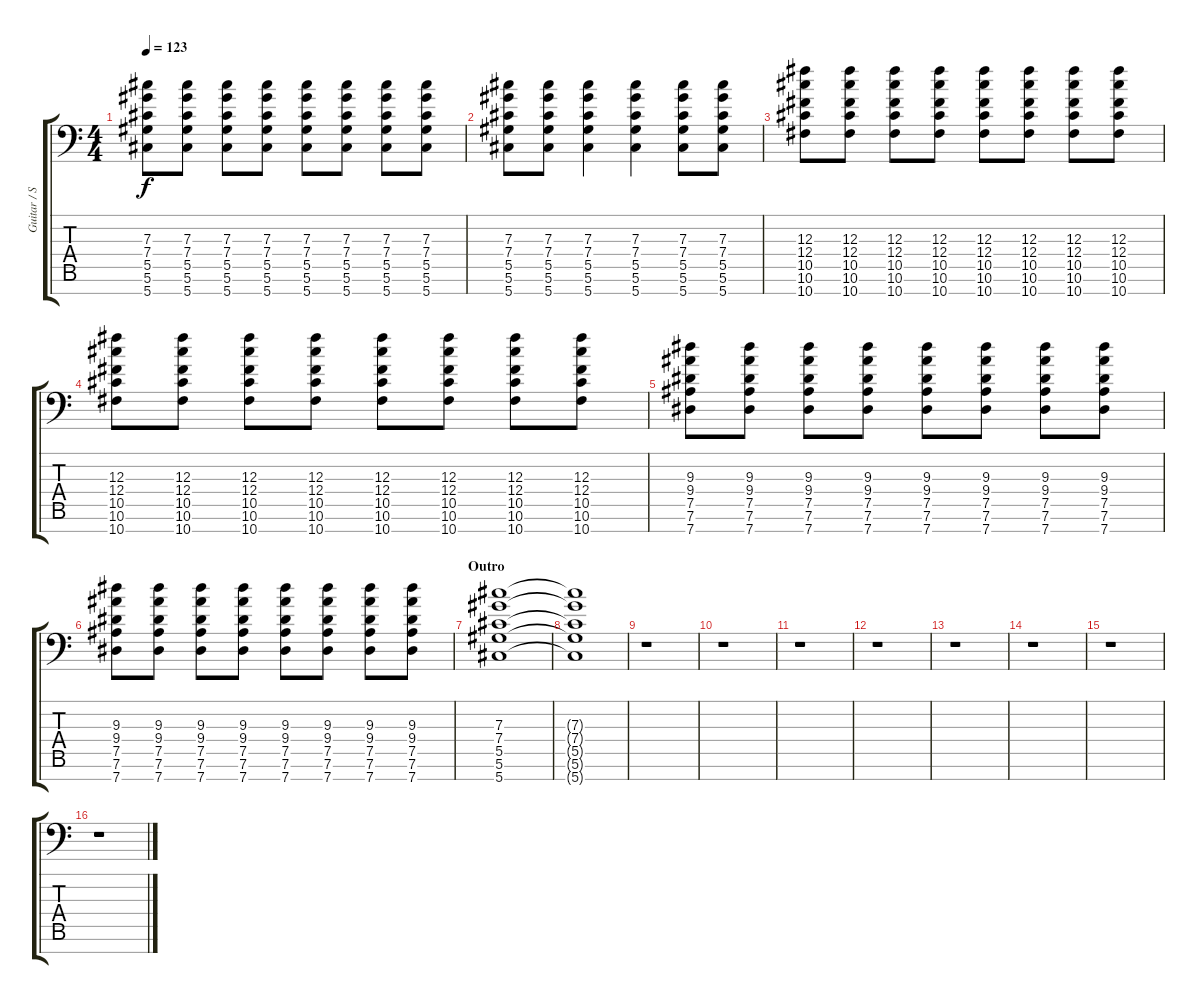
\track ("Guitar / Stephen Carpenter" "Guitar / S") {instrument overdrivenguitar}
\staff {score tabs}
\tuning (Eb4 Bb3 Gb3 Db3 Ab2 Eb2 Ab1) {hide}
\ts (4 4)
\tempo 123
\clef f4
\ks c
(7.3 7.4 5.5 5.6 5.7).8{dy f} (7.3 7.4 5.5 5.6 5.7).8 (7.3 7.4 5.5 5.6 5.7).8 (7.3 7.4 5.5 5.6 5.7).8 (7.3 7.4 5.5 5.6 5.7).8 (7.3 7.4 5.5 5.6 5.7).8 (7.3 7.4 5.5 5.6 5.7).8 (7.3 7.4 5.5 5.6 5.7).8 |
(7.3 7.4 5.5 5.6 5.7).8 (7.3 7.4 5.5 5.6 5.7).8 (7.3 7.4 5.5 5.6 5.7).4 (7.3 7.4 5.5 5.6 5.7).4 (7.3 7.4 5.5 5.6 5.7).8 (7.3 7.4 5.5 5.6 5.7).8 |
(12.3 12.4 10.5 10.6 10.7).8 (12.3 12.4 10.5 10.6 10.7).8 (12.3 12.4 10.5 10.6 10.7).8 (12.3 12.4 10.5 10.6 10.7).8 (12.3 12.4 10.5 10.6 10.7).8 (12.3 12.4 10.5 10.6 10.7).8 (12.3 12.4 10.5 10.6 10.7).8 (12.3 12.4 10.5 10.6 10.7).8 |
(12.3 12.4 10.5 10.6 10.7).8 (12.3 12.4 10.5 10.6 10.7).8 (12.3 12.4 10.5 10.6 10.7).8 (12.3 12.4 10.5 10.6 10.7).8 (12.3 12.4 10.5 10.6 10.7).8 (12.3 12.4 10.5 10.6 10.7).8 (12.3 12.4 10.5 10.6 10.7).8 (12.3 12.4 10.5 10.6 10.7).8 |
(9.3 9.4 7.5 7.6 7.7).8 (9.3 9.4 7.5 7.6 7.7).8 (9.3 9.4 7.5 7.6 7.7).8 (9.3 9.4 7.5 7.6 7.7).8 (9.3 9.4 7.5 7.6 7.7).8 (9.3 9.4 7.5 7.6 7.7).8 (9.3 9.4 7.5 7.6 7.7).8 (9.3 9.4 7.5 7.6 7.7).8 |
(9.3 9.4 7.5 7.6 7.7).8 (9.3 9.4 7.5 7.6 7.7).8 (9.3 9.4 7.5 7.6 7.7).8 (9.3 9.4 7.5 7.6 7.7).8 (9.3 9.4 7.5 7.6 7.7).8 (9.3 9.4 7.5 7.6 7.7).8 (9.3 9.4 7.5 7.6 7.7).8 (9.3 9.4 7.5 7.6 7.7).8{volume 8} |
\section ("" "Outro")
(7.3 7.4 5.5 5.6 5.7).1{volume 2} |
(7.3{t} 7.4{t} 5.5{t} 5.6{t} 5.7{t}).1 |
r.1 |
r.1 |
r.1 |
r.1 |
r.1 |
r.1 |
r.1 |
r.1
